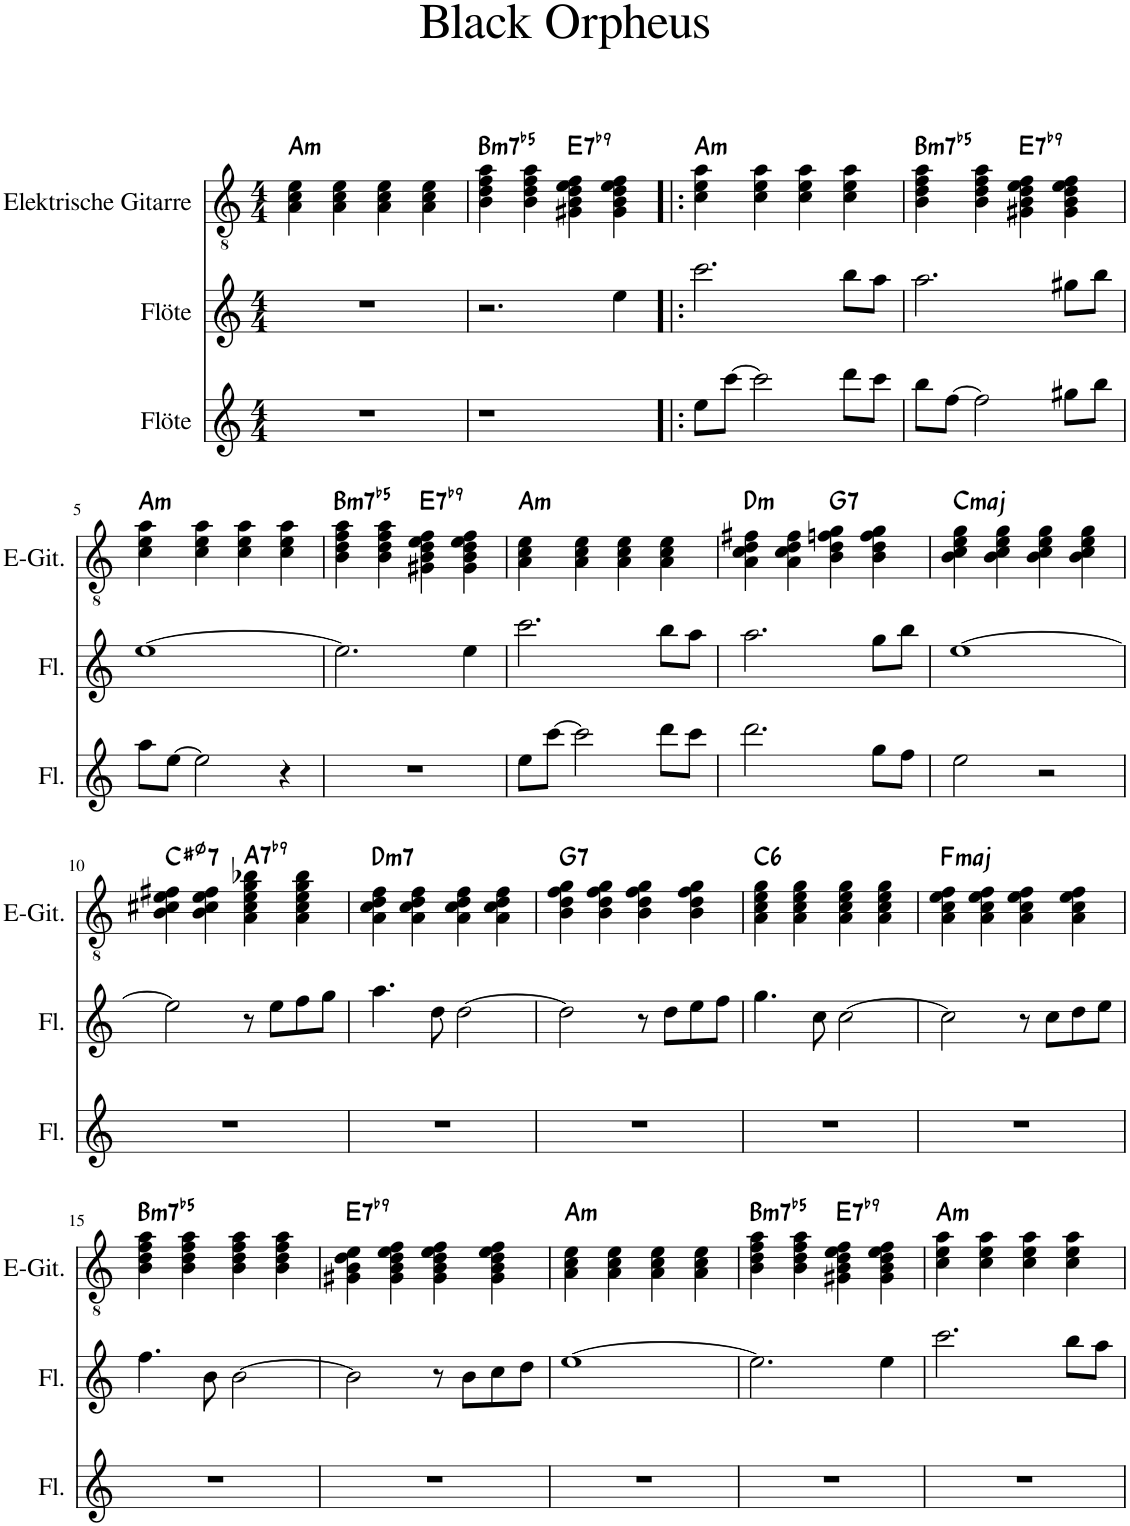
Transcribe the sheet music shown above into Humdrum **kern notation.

**kern	**kern	**kern	**harte
*part3	*part2	*part1	*part1
*staff3	*staff2	*staff1	*
*I"Flöte	*I"Flöte	*I"Elektrische Gitarre	*
*I'Fl.	*I'Fl.	*I'E-Git.	*
*clefG2	*clefG2	*clefGv2	*
*k[]	*k[]	*k[]	*
*M4/4	*M4/4	*M4/4	*
=1	=1	=1	=1
!	!	!	!LO:H:kt=m
1r	1r	4A\ 4c\ 4e\	A:min
.	.	4A\ 4c\ 4e\	.
.	.	4A\ 4c\ 4e\	.
.	.	4A\ 4c\ 4e\	.
=2	=2	=2	=2
!	!	!	!LO:H:kt=m7b5
1r	2.r	4B\ 4d\ 4f\ 4a\	B:hdim7
.	.	4B\ 4d\ 4f\ 4a\	.
!	!	!	!LO:H:kt=7
.	.	4G#X\ 4B\ 4d\ 4e\ 4f\	E:7(b9)
.	4ee\	4G#\ 4B\ 4d\ 4e\ 4f\	.
=3!|:	=3!|:	=3!|:	=3!|:
!	!	!	!LO:H:kt=m
8ee\L	2.ccc\	4c\ 4e\ 4a\	A:min
[8ccc\J	.	.	.
2ccc\]	.	4c\ 4e\ 4a\	.
.	.	4c\ 4e\ 4a\	.
8ddd\L	8bb\L	4c\ 4e\ 4a\	.
8ccc\J	8aa\J	.	.
=4	=4	=4	=4
!	!	!	!LO:H:kt=m7b5
8bb\L	2.aa\	4B\ 4d\ 4f\ 4a\	B:hdim7
[8ff\J	.	.	.
2ff\]	.	4B\ 4d\ 4f\ 4a\	.
!	!	!	!LO:H:kt=7
.	.	4G#X\ 4B\ 4d\ 4e\ 4f\	E:7(b9)
8gg#X\L	8gg#X\L	4G#\ 4B\ 4d\ 4e\ 4f\	.
8bb\J	8bb\J	.	.
!!LO:LB:g=z
=5	=5	=5	=5
!	!	!	!LO:H:kt=m
8aa\L	[1ee	4c\ 4e\ 4a\	A:min
[8ee\J	.	.	.
2ee\]	.	4c\ 4e\ 4a\	.
.	.	4c\ 4e\ 4a\	.
4r	.	4c\ 4e\ 4a\	.
=6	=6	=6	=6
!	!	!	!LO:H:kt=m7b5
1r	2.ee\]	4B\ 4d\ 4f\ 4a\	B:hdim7
.	.	4B\ 4d\ 4f\ 4a\	.
!	!	!	!LO:H:kt=7
.	.	4G#X\ 4B\ 4d\ 4e\ 4f\	E:7(b9)
.	4ee\	4G#\ 4B\ 4d\ 4e\ 4f\	.
=7	=7	=7	=7
!	!	!	!LO:H:kt=m
8ee\L	2.ccc\	4A\ 4c\ 4e\	A:min
[8ccc\J	.	.	.
2ccc\]	.	4A\ 4c\ 4e\	.
.	.	4A\ 4c\ 4e\	.
8ddd\L	8bb\L	4A\ 4c\ 4e\	.
8ccc\J	8aa\J	.	.
=8	=8	=8	=8
!	!	!	!LO:H:kt=m
2.ddd\	2.aa\	4A\ 4c\ 4d\ 4f#X\	D:min
.	.	4A\ 4c\ 4d\ 4f#\	.
!	!	!	!LO:H:kt=7
.	.	4B\ 4d\ 4fn\ 4g\	G:7
8gg\L	8gg\L	4B\ 4d\ 4f\ 4g\	.
8ff\J	8bb\J	.	.
=9	=9	=9	=9
!	!	!	!LO:H:kt=maj
2ee\	[1ee	4B\ 4c\ 4e\ 4g\	C:maj
.	.	4B\ 4c\ 4e\ 4g\	.
2r	.	4B\ 4c\ 4e\ 4g\	.
.	.	4B\ 4c\ 4e\ 4g\	.
!!LO:LB:g=z
=10	=10	=10	=10
!	!	!	!LO:H:kt=7
1r	2ee\]	4B\ 4c#X\ 4e\ 4f#X\	C#:hdim7
.	.	4B\ 4c#\ 4e\ 4f#\	.
!	!	!	!LO:H:kt=7
.	8r	4A\ 4c#\ 4e\ 4g\ 4b-X\	A:7(b9)
.	8ee\L	.	.
.	8ff\	4A\ 4c#\ 4e\ 4g\ 4b-\	.
.	8gg\J	.	.
=11	=11	=11	=11
!	!	!	!LO:H:kt=m7
1r	4.aa\	4A\ 4c\ 4d\ 4f\	D:min7
.	.	4A\ 4c\ 4d\ 4f\	.
.	8dd\	.	.
.	[2dd\	4A\ 4c\ 4d\ 4f\	.
.	.	4A\ 4c\ 4d\ 4f\	.
=12	=12	=12	=12
!	!	!	!LO:H:kt=7
1r	2dd\]	4B\ 4d\ 4f\ 4g\	G:7
.	.	4B\ 4d\ 4f\ 4g\	.
.	8r	4B\ 4d\ 4f\ 4g\	.
.	8dd\L	.	.
.	8ee\	4B\ 4d\ 4f\ 4g\	.
.	8ff\J	.	.
=13	=13	=13	=13
!	!	!	!LO:H:kt=6
1r	4.gg\	4A\ 4c\ 4e\ 4g\	C:maj6
.	.	4A\ 4c\ 4e\ 4g\	.
.	8cc\	.	.
.	[2cc\	4A\ 4c\ 4e\ 4g\	.
.	.	4A\ 4c\ 4e\ 4g\	.
=14	=14	=14	=14
!	!	!	!LO:H:kt=maj
1r	2cc\]	4A\ 4c\ 4e\ 4f\	F:maj
.	.	4A\ 4c\ 4e\ 4f\	.
.	8r	4A\ 4c\ 4e\ 4f\	.
.	8cc\L	.	.
.	8dd\	4A\ 4c\ 4e\ 4f\	.
.	8ee\J	.	.
!!LO:LB:g=z
=15	=15	=15	=15
!	!	!	!LO:H:kt=m7b5
1r	4.ff\	4B\ 4d\ 4f\ 4a\	B:hdim7
.	.	4B\ 4d\ 4f\ 4a\	.
.	8b\	.	.
.	[2b\	4B\ 4d\ 4f\ 4a\	.
.	.	4B\ 4d\ 4f\ 4a\	.
=16	=16	=16	=16
!	!	!	!LO:H:kt=7
1r	2b\]	4G#X\ 4B\ 4d\ 4e\	E:7(b9)
.	.	4G#\ 4B\ 4d\ 4e\ 4f\	.
.	8r	4G#\ 4B\ 4d\ 4e\ 4f\	.
.	8b\L	.	.
.	8cc\	4G#\ 4B\ 4d\ 4e\ 4f\	.
.	8dd\J	.	.
=17	=17	=17	=17
!	!	!	!LO:H:kt=m
1r	[1ee	4A\ 4c\ 4e\	A:min
.	.	4A\ 4c\ 4e\	.
.	.	4A\ 4c\ 4e\	.
.	.	4A\ 4c\ 4e\	.
=18	=18	=18	=18
!	!	!	!LO:H:kt=m7b5
1r	2.ee\]	4B\ 4d\ 4f\ 4a\	B:hdim7
.	.	4B\ 4d\ 4f\ 4a\	.
!	!	!	!LO:H:kt=7
.	.	4G#X\ 4B\ 4d\ 4e\ 4f\	E:7(b9)
.	4ee\	4G#\ 4B\ 4d\ 4e\ 4f\	.
=19	=19	=19	=19
!	!	!	!LO:H:kt=m
1r	2.ccc\	4c\ 4e\ 4a\	A:min
.	.	4c\ 4e\ 4a\	.
.	.	4c\ 4e\ 4a\	.
.	8bb\L	4c\ 4e\ 4a\	.
.	8aa\J	.	.
=	=	=	=
*-	*-	*-	*-
